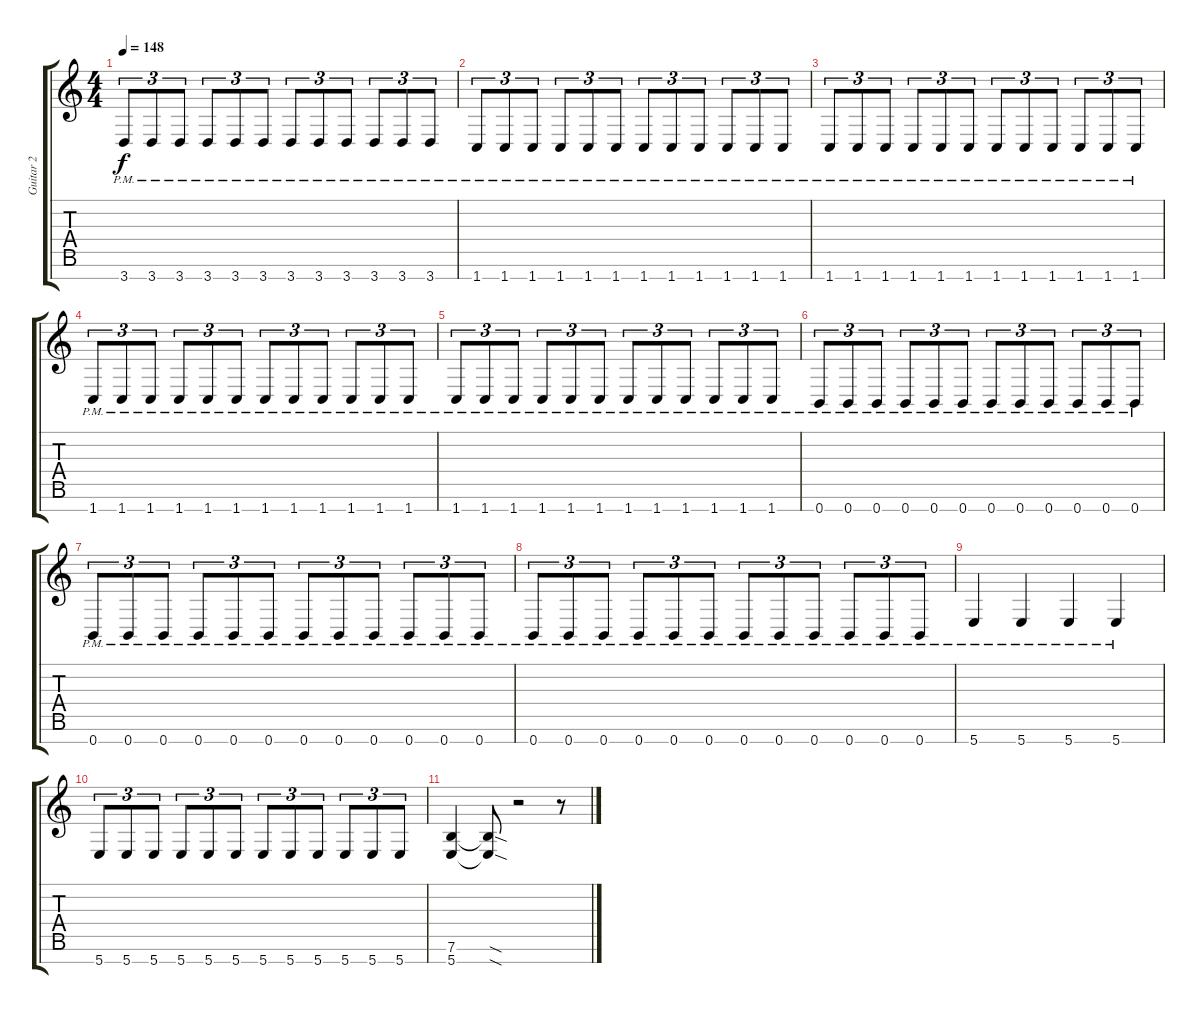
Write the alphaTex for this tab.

\track ("Guitar 2" "Guitar 2") {instrument distortionguitar}
\staff {score tabs}
\tuning (E4 B3 G3 D3 A2 E2 B1) {hide}
\ts (4 4)
\tempo 148
\clef g2
\ks c
3.7{pm}.8{tu (3 2) dy f} 3.7{pm}.8{tu (3 2)} 3.7{pm}.8{tu (3 2)} 3.7{pm}.8{tu (3 2)} 3.7{pm}.8{tu (3 2)} 3.7{pm}.8{tu (3 2)} 3.7{pm}.8{tu (3 2)} 3.7{pm}.8{tu (3 2)} 3.7{pm}.8{tu (3 2)} 3.7{pm}.8{tu (3 2)} 3.7{pm}.8{tu (3 2)} 3.7{pm}.8{tu (3 2)} |
1.7{pm}.8{tu (3 2)} 1.7{pm}.8{tu (3 2)} 1.7{pm}.8{tu (3 2)} 1.7{pm}.8{tu (3 2)} 1.7{pm}.8{tu (3 2)} 1.7{pm}.8{tu (3 2)} 1.7{pm}.8{tu (3 2)} 1.7{pm}.8{tu (3 2)} 1.7{pm}.8{tu (3 2)} 1.7{pm}.8{tu (3 2)} 1.7{pm}.8{tu (3 2)} 1.7{pm}.8{tu (3 2)} |
1.7{pm}.8{tu (3 2)} 1.7{pm}.8{tu (3 2)} 1.7{pm}.8{tu (3 2)} 1.7{pm}.8{tu (3 2)} 1.7{pm}.8{tu (3 2)} 1.7{pm}.8{tu (3 2)} 1.7{pm}.8{tu (3 2)} 1.7{pm}.8{tu (3 2)} 1.7{pm}.8{tu (3 2)} 1.7{pm}.8{tu (3 2)} 1.7{pm}.8{tu (3 2)} 1.7{pm}.8{tu (3 2)} |
1.7{pm}.8{tu (3 2)} 1.7{pm}.8{tu (3 2)} 1.7{pm}.8{tu (3 2)} 1.7{pm}.8{tu (3 2)} 1.7{pm}.8{tu (3 2)} 1.7{pm}.8{tu (3 2)} 1.7{pm}.8{tu (3 2)} 1.7{pm}.8{tu (3 2)} 1.7{pm}.8{tu (3 2)} 1.7{pm}.8{tu (3 2)} 1.7{pm}.8{tu (3 2)} 1.7{pm}.8{tu (3 2)} |
1.7{pm}.8{tu (3 2)} 1.7{pm}.8{tu (3 2)} 1.7{pm}.8{tu (3 2)} 1.7{pm}.8{tu (3 2)} 1.7{pm}.8{tu (3 2)} 1.7{pm}.8{tu (3 2)} 1.7{pm}.8{tu (3 2)} 1.7{pm}.8{tu (3 2)} 1.7{pm}.8{tu (3 2)} 1.7{pm}.8{tu (3 2)} 1.7{pm}.8{tu (3 2)} 1.7{pm}.8{tu (3 2)} |
0.7{pm}.8{tu (3 2)} 0.7{pm}.8{tu (3 2)} 0.7{pm}.8{tu (3 2)} 0.7{pm}.8{tu (3 2)} 0.7{pm}.8{tu (3 2)} 0.7{pm}.8{tu (3 2)} 0.7{pm}.8{tu (3 2)} 0.7{pm}.8{tu (3 2)} 0.7{pm}.8{tu (3 2)} 0.7{pm}.8{tu (3 2)} 0.7{pm}.8{tu (3 2)} 0.7{pm}.8{tu (3 2)} |
0.7{pm}.8{tu (3 2)} 0.7{pm}.8{tu (3 2)} 0.7{pm}.8{tu (3 2)} 0.7{pm}.8{tu (3 2)} 0.7{pm}.8{tu (3 2)} 0.7{pm}.8{tu (3 2)} 0.7{pm}.8{tu (3 2)} 0.7{pm}.8{tu (3 2)} 0.7{pm}.8{tu (3 2)} 0.7{pm}.8{tu (3 2)} 0.7{pm}.8{tu (3 2)} 0.7{pm}.8{tu (3 2)} |
0.7{pm}.8{tu (3 2)} 0.7{pm}.8{tu (3 2)} 0.7{pm}.8{tu (3 2)} 0.7{pm}.8{tu (3 2)} 0.7{pm}.8{tu (3 2)} 0.7{pm}.8{tu (3 2)} 0.7{pm}.8{tu (3 2)} 0.7{pm}.8{tu (3 2)} 0.7{pm}.8{tu (3 2)} 0.7{pm}.8{tu (3 2)} 0.7{pm}.8{tu (3 2)} 0.7{pm}.8{tu (3 2)} |
5.7{pm}.4 5.7{pm}.4 5.7{pm}.4 5.7{pm}.4 |
5.7.8{tu (3 2)} 5.7.8{tu (3 2)} 5.7.8{tu (3 2)} 5.7.8{tu (3 2)} 5.7.8{tu (3 2)} 5.7.8{tu (3 2)} 5.7.8{tu (3 2)} 5.7.8{tu (3 2)} 5.7.8{tu (3 2)} 5.7.8{tu (3 2)} 5.7.8{tu (3 2)} 5.7.8{tu (3 2)} |
(7.6 5.7).4 (7.6{sod t} 5.7{sod t}).8 r.2 r.8
